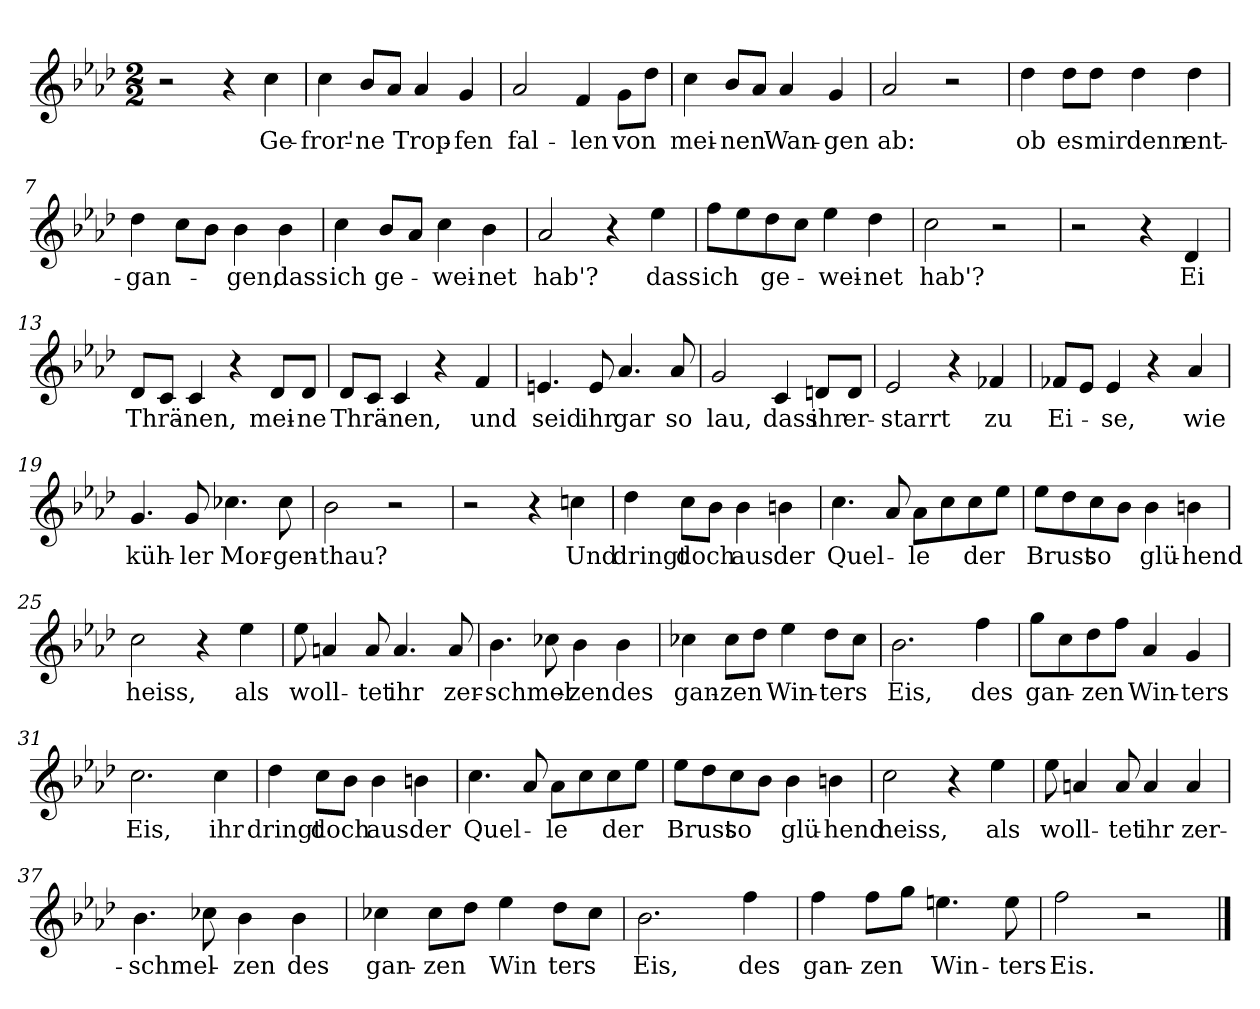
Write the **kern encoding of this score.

**kern	**text
*part1	*part1
*staff1	*staff1
*clefG2	*
*k[b-e-a-d-]	*
*M2/2	*
=1	=1
2r	.
4r	.
!	!LO:LY:b
4cc\	Ge-
=2	=2
!	!LO:LY:b
4cc\	fror'-
!	!LO:LY:b
8b-/L	-ne
8a-/J	.
!	!LO:LY:b
4a-/	Trop-
!	!LO:LY:b
4g/	-fen
=3	=3
!	!LO:LY:b
2a-/	fal-
!	!LO:LY:b
4f/	-len
!	!LO:LY:b
8g\L	von
8dd-\J	.
=4	=4
!	!LO:LY:b
4cc\	mei-
!	!LO:LY:b
8b-/L	-nen
8a-/J	.
!	!LO:LY:b
4a-/	Wan-
!	!LO:LY:b
4g/	-gen
=5	=5
!	!LO:LY:b
2a-/	ab:
2r	.
=6	=6
!	!LO:LY:b
4dd-\	ob
!	!LO:LY:b
8dd-\L	es
!	!LO:LY:b
8dd-\J	mir
!	!LO:LY:b
4dd-\	denn
!	!LO:LY:b
4dd-\	ent-
=7	=7
!	!LO:LY:b
4dd-\	-gan-
8cc\L	.
8b-\J	.
!	!LO:LY:b
4b-\	-gen,
!	!LO:LY:b
4b-\	dass
!!LO:LB:g=z
=8	=8
!	!LO:LY:b
4cc\	ich
!	!LO:LY:b
8b-/L	ge-
8a-/J	.
!	!LO:LY:b
4cc\	-wei-
!	!LO:LY:b
4b-\	-net
=9	=9
!	!LO:LY:b
2a-/	hab'?
4r	.
!	!LO:LY:b
4ee-\	dass
=10	=10
!	!LO:LY:b
8ff\L	ich
8ee-\	.
!	!LO:LY:b
8dd-\	ge-
8cc\J	.
!	!LO:LY:b
4ee-\	-wei-
!	!LO:LY:b
4dd-\	-net
=11	=11
!	!LO:LY:b
2cc\	hab'?
2r	.
=12	=12
2r	.
4r	.
!	!LO:LY:b
4d-/	Ei
=13	=13
!	!LO:LY:b
8d-/L	Thrä-
8c/J	.
!	!LO:LY:b
4c/	-nen,
4r	.
!	!LO:LY:b
8d-/L	mei-
!	!LO:LY:b
8d-/J	-ne
=14	=14
!	!LO:LY:b
8d-/L	Thrä-
8c/J	.
!	!LO:LY:b
4c/	-nen,
4r	.
!	!LO:LY:b
4f/	und
=15	=15
!	!LO:LY:b
4.en/	seid
!	!LO:LY:b
8e/	ihr
!	!LO:LY:b
4.a-/	gar
!	!LO:LY:b
8a-/	so
!!LO:LB:g=z
=16	=16
!	!LO:LY:b
2g/	lau,
!	!LO:LY:b
4c/	dass
!	!LO:LY:b
8dn/L	ihr
!	!LO:LY:b
8d/J	er-
=17	=17
!	!LO:LY:b
2e-/	-starrt
4r	.
!	!LO:LY:b
4f-X/	zu
=18	=18
!	!LO:LY:b
8f-X/L	Ei-
8e-/J	.
!	!LO:LY:b
4e-/	-se,
4r	.
!	!LO:LY:b
4a-/	wie
=19	=19
!	!LO:LY:b
4.g/	küh-
!	!LO:LY:b
8g/	-ler
!	!LO:LY:b
4.cc-X\	Mor-
!	!LO:LY:b
8cc-\	-gen-
=20	=20
!	!LO:LY:b
2b-\	-thau?
2r	.
=21	=21
2r	.
4r	.
!	!LO:LY:b
4ccn\	Und
=22	=22
!	!LO:LY:b
4dd-\	dringt
!	!LO:LY:b
8cc\L	doch
8b-\J	.
!	!LO:LY:b
4b-\	aus
!	!LO:LY:b
4bn\	der
=23	=23
!	!LO:LY:b
4.cc\	Quel-
8a-/	.
!	!LO:LY:b
8a-\L	-le
8cc\	.
!	!LO:LY:b
8cc\	der
8ee-\J	.
!!LO:LB:g=z
=24	=24
!	!LO:LY:b
8ee-\L	Brust
8dd-\	.
!	!LO:LY:b
8cc\	so
8b-\J	.
!	!LO:LY:b
4b-\	glü-
!	!LO:LY:b
4bn\	-hend
=25	=25
!	!LO:LY:b
2cc\	heiss,
4r	.
!	!LO:LY:b
4ee-\	als
=26	=26
!	!LO:LY:b
8ee-\	woll-
4an/	.
!	!LO:LY:b
8a/	-tet
!	!LO:LY:b
4.a/	ihr
!	!LO:LY:b
8a/	zer-
=27	=27
!	!LO:LY:b
4.b-\	-schmel-
8cc-X\	.
!	!LO:LY:b
4b-\	-zen
!	!LO:LY:b
4b-\	des
=28	=28
!	!LO:LY:b
4cc-X\	gan-
!	!LO:LY:b
8cc-\L	-zen
8dd-\J	.
!	!LO:LY:b
4ee-\	Win-
!	!LO:LY:b
8dd-\L	-ters
8cc-\J	.
=29	=29
!	!LO:LY:b
2.b-\	Eis,
!	!LO:LY:b
4ff\	des
=30	=30
!	!LO:LY:b
8gg\L	gan-
8cc\	.
!	!LO:LY:b
8dd-\	-zen
8ff\J	.
!	!LO:LY:b
4a-/	Win-
!	!LO:LY:b
4g/	-ters
!!LO:LB:g=z
=31	=31
!	!LO:LY:b
2.cc\	Eis,
!	!LO:LY:b
4cc\	ihr
=32	=32
!	!LO:LY:b
4dd-\	dringt
!	!LO:LY:b
8cc\L	doch
8b-\J	.
!	!LO:LY:b
4b-\	aus
!	!LO:LY:b
4bn\	der
=33	=33
!	!LO:LY:b
4.cc\	Quel-
8a-/	.
!	!LO:LY:b
8a-\L	-le
8cc\	.
!	!LO:LY:b
8cc\	der
8ee-\J	.
=34	=34
!	!LO:LY:b
8ee-\L	Brust
8dd-\	.
!	!LO:LY:b
8cc\	so
8b-\J	.
!	!LO:LY:b
4b-\	glü-
!	!LO:LY:b
4bn\	-hend
=35	=35
!	!LO:LY:b
2cc\	heiss,
4r	.
!	!LO:LY:b
4ee-\	als
=36	=36
!	!LO:LY:b
8ee-\	woll-
4an/	.
!	!LO:LY:b
8a/	-tet
!	!LO:LY:b
4a/	ihr
!	!LO:LY:b
4a/	zer-
=37	=37
!	!LO:LY:b
4.b-\	-schmel-
8cc-X\	.
!	!LO:LY:b
4b-\	-zen
!	!LO:LY:b
4b-\	des
!!LO:LB:g=z
=38	=38
!	!LO:LY:b
4cc-X\	gan-
!	!LO:LY:b
8cc-\L	-zen
8dd-\J	.
!	!LO:LY:b
4ee-\	Win
!	!LO:LY:b
8dd-\L	-ters
8cc-\J	.
=39	=39
!	!LO:LY:b
2.b-\	Eis,
!	!LO:LY:b
4ff\	des
=40	=40
!	!LO:LY:b
4ff\	gan-
!	!LO:LY:b
8ff\L	-zen
8gg\J	.
!	!LO:LY:b
4.een\	Win-
!	!LO:LY:b
8ee\	-ters
=41	=41
!	!LO:LY:b
2ff\	Eis.
2r	.
==	==
*-	*-
